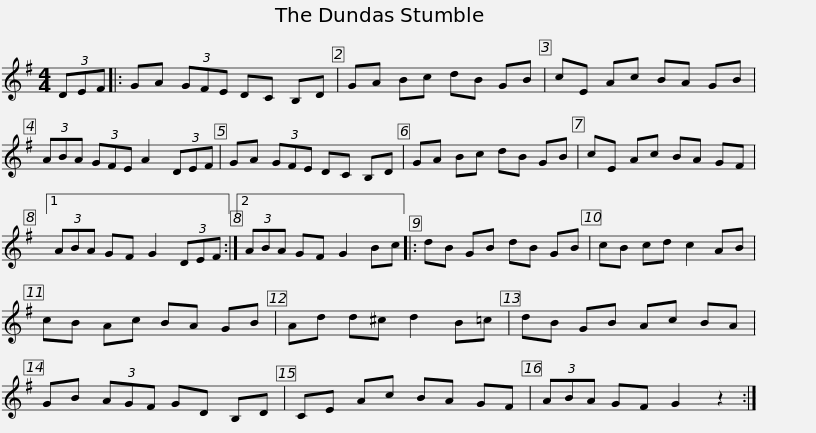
X:1
L:1/8
M:4/4
I:linebreak $
K:G
V:1 treble
V:1
 (3DEF |: GA (3GFE DC B,D | GA Bc dB GB | cE Ac BA GB | (3ABA (3GFE A2 (3DEF |$ %5
 GA (3GFE DC B,D | GA Bc dB GB | cE Ac BA GF |1 (3ABA GF G2 (3DEF :|2 (3ABA GF G2 Bc |:$ %10
 dB GB dB GB | cB cd c2 AB | cB Ac BA GB | Ad d^c d2 B=c | dB GB Ac BA |$ %15
 GB (3AGF GD B,D | CE Ac BA GF | (3ABA GF G2 z2 :| %18
